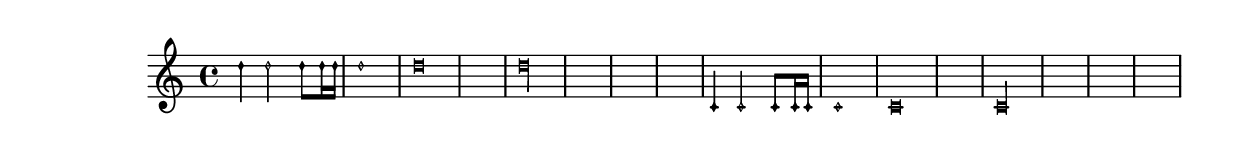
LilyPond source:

\version "2.3.4"
\header {
    
texidoc = "There is limited support for mensural notation: note head
shapes are available. Mensural stems are centered on the note heads,
both for up and down stems."

}


\score { { \context Voice { 
    \override NoteHead  #'style = #'mensural
\transpose c d'' {  c4 c2 c8  c16 c16  c1 c\breve c\longa }
\transpose c c' { c4 c2 c8  c16 c16  c1 c\breve c\longa }
}}}

